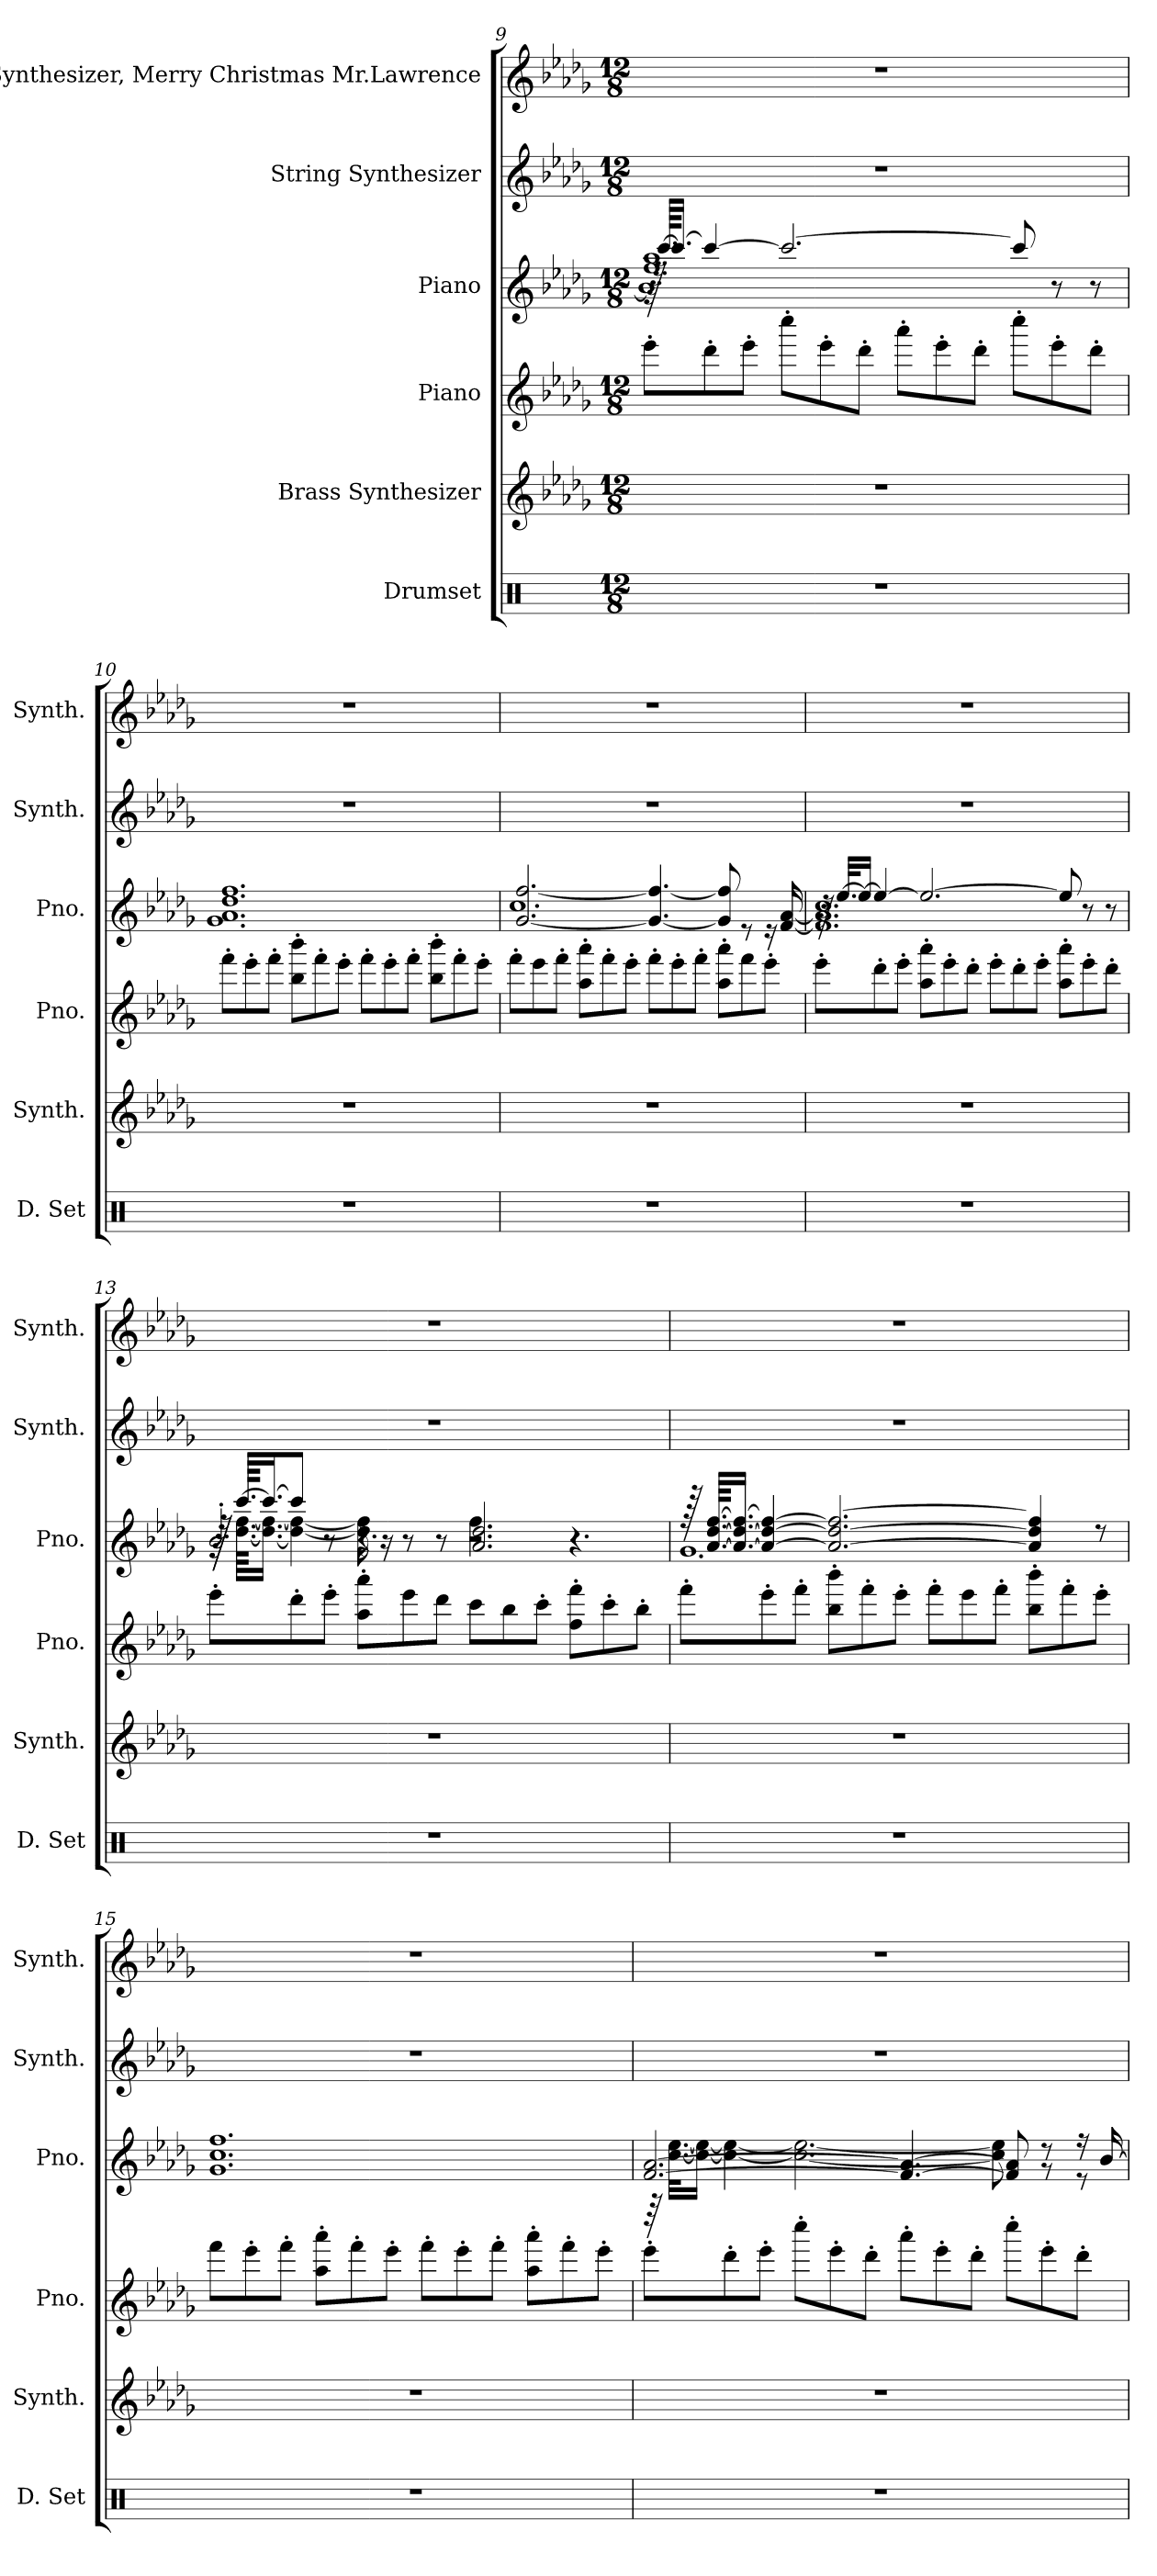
**kern	**kern	**kern	**kern	**kern	**kern
*part6	*part5	*part4	*part3	*part2	*part1
*staff6	*staff5	*staff4	*staff3	*staff2	*staff1
*I"Drumset	*I"Brass Synthesizer	*I"Piano	*I"Piano	*I"String Synthesizer	*I"Effect Synthesizer, Merry Christmas Mr.Lawrence
*I'D. Set	*I'Synth.	*I'Pno.	*I'Pno.	*I'Synth.	*I'Synth.
!!LO:PB:g=z
*clefX	*clefG2	*clefG2	*clefG2	*clefG2	*clefG2
*k[]	*k[b-e-a-d-g-]	*k[b-e-a-d-g-]	*k[b-e-a-d-g-]	*k[b-e-a-d-g-]	*k[b-e-a-d-g-]
*M12/8	*M12/8	*M12/8	*M12/8	*M12/8	*M12/8
*MM109	*MM109	*MM109	*MM109	*MM109	*MM109
=9	=9	=9	=9	=9	=9
*	*	*	*^	*	*^
*	*	*	*	*^	*	*	*^
*	*	*	*	*	*	*	*	*	*^
*	*	*	*	*	*	*	*	*	*	*^
*	*	*	*	*	*	*	*	*	*	*	*^
*	*	*	*	*	*	*	*	*	*	*	*	*^
*	*	*	*	*	*	*	*	*	*	*	*	*	*^
*	*	*	*	*	*	*	*	*	*	*	*	*	*	*^
1.r	1.r	8eee-'\L	128r	1.ff 1.aa-	1.b-]	1.r	1.r	8ryy	4ryy	4.ryy	2ryy	2ryy	2.ryy	2..ryy	1ryy
.	.	.	[64.ccc/KKLL	.	.	.	.	.	.	.	.	.	.	.	.
.	.	.	16.ccc/JJ_	.	.	.	.	.	.	.	.	.	.	.	.
*	*	*	*	*	*	*	*MM113	*	*	*	*	*	*	*	*
.	.	8ddd-'\	4ccc/_	.	.	.	.	1ryy	.	.	.	.	.	.	.
*	*	*	*	*	*	*	*MM107	*	*	*	*	*	*	*	*
.	.	8eee-'\J	.	.	.	.	.	.	1ryy	.	.	.	.	.	.
*	*	*	*	*	*	*	*MM108	*	*	*	*	*	*	*	*
.	.	8cccc'\L	2.ccc/_	.	.	.	.	.	.	1ryy	.	.	.	.	.
*	*	*	*	*	*	*	*MM114	*	*	*	*	*	*	*	*
.	.	8eee-'\	.	.	.	.	.	.	.	.	1ryy	8ryy	.	.	.
*	*	*	*	*	*	*	*MM115	*	*	*	*	*	*	*	*
.	.	8ddd-'\J	.	.	.	.	.	.	.	.	.	2..ryy	.	.	.
*	*	*	*	*	*	*	*MM107	*	*	*	*	*	*	*	*
.	.	8aaa-'\L	.	.	.	.	.	.	.	.	.	.	2.ryy	.	.
*	*	*	*	*	*	*	*MM116	*	*	*	*	*	*	*	*
.	.	8eee-'\	.	.	.	.	.	.	.	.	.	.	.	2ryy	.
*	*	*	*	*	*	*	*MM113	*	*	*	*	*	*	*	*
.	.	8ddd-'\J	.	.	.	.	.	.	.	.	.	.	.	.	2ryy
*	*	*	*	*	*	*	*MM109	*	*	*	*	*	*	*	*
.	.	8cccc'\L	8ccc/]	.	.	.	.	4.ryy	.	.	.	.	.	.	.
*	*	*	*	*	*	*	*MM115	*	*	*	*	*	*	*	*
.	.	8eee-'\	8r	.	.	.	.	.	4ryy	.	.	.	.	.	.
*	*	*	*	*	*	*	*MM108	*	*	*	*	*	*	*	*
.	.	8ddd-'\J	8r	.	.	.	.	.	.	8ryy	.	.	.	8ryy	.
*	*	*	*v	*v	*v	*	*v	*v	*v	*v	*v	*v	*v	*v	*v
=10	=10	=10	=10	=10	=10
*	*	*	*	*	*MM100
*	*	*	*	*	*^
*	*	*	*	*	*	*^
*	*	*	*	*	*	*	*^
*	*	*	*	*	*	*	*	*^
*	*	*	*	*	*	*	*	*	*^
*	*	*	*	*	*	*	*	*	*	*^
1.r	1.r	8fff'\L	1.g- 1.a- 1.dd- 1.ff	1.r	1.r	8ryy	4ryy	4.ryy	2ryy	2.ryy	1ryy
*	*	*	*	*	*MM111	*	*	*	*	*	*
.	.	8eee-'\	.	.	.	1ryy	.	.	.	.	.
*	*	*	*	*	*MM107	*	*	*	*	*	*
.	.	8fff'\J	.	.	.	.	1ryy	.	.	.	.
*	*	*	*	*	*MM106	*	*	*	*	*	*
.	.	8bb-\' 8bbb-\'L	.	.	.	.	.	1ryy	.	.	.
*	*	*	*	*	*MM110	*	*	*	*	*	*
.	.	8fff'\	.	.	.	.	.	.	1ryy	.	.
.	.	8eee-'\J	.	.	.	.	.	.	.	.	.
*	*	*	*	*	*MM112	*	*	*	*	*	*
.	.	8fff'\L	.	.	.	.	.	.	.	2.ryy	.
.	.	8eee-'\	.	.	.	.	.	.	.	.	.
*	*	*	*	*	*MM106	*	*	*	*	*	*
.	.	8fff'\J	.	.	.	.	.	.	.	.	2ryy
*	*	*	*	*	*MM108	*	*	*	*	*	*
.	.	8bb-\' 8bbb-\'L	.	.	.	4.ryy	.	.	.	.	.
*	*	*	*	*	*MM102	*	*	*	*	*	*
.	.	8fff'\	.	.	.	.	4ryy	.	.	.	.
*	*	*	*	*	*MM111	*	*	*	*	*	*
.	.	8eee-'\J	.	.	.	.	.	8ryy	.	.	.
*	*	*	*	*	*v	*v	*v	*v	*v	*v	*v
!!LO:PB:g=z
=11	=11	=11	=11	=11	=11
*	*	*	*	*	*MM105
*	*	*	*^	*	*^
*	*	*	*	*	*	*	*^
*	*	*	*	*	*	*	*	*^
*	*	*	*	*	*	*	*	*	*^
*	*	*	*	*	*	*	*	*	*	*^
*	*	*	*	*	*	*	*	*	*	*	*^
*	*	*	*	*	*	*	*	*	*	*	*	*^
1.r	1.r	8fff'\L	1.cc	[2.g-/ [2.ff/	1.r	1.r	4ryy	4.ryy	2ryy	2ryy	2.ryy	1ryy	1ryy
.	.	8eee-\	.	.	.	.	.	.	.	.	.	.	.
*	*	*	*	*	*	*MM108	*	*	*	*	*	*	*
.	.	8fff'\J	.	.	.	.	1ryy	.	.	.	.	.	.
*	*	*	*	*	*	*MM105	*	*	*	*	*	*	*
.	.	8aa-\' 8aaa-\'L	.	.	.	.	.	1ryy	.	.	.	.	.
*	*	*	*	*	*	*MM110	*	*	*	*	*	*	*
.	.	8fff'\	.	.	.	.	.	.	1ryy	8ryy	.	.	.
*	*	*	*	*	*	*MM107	*	*	*	*	*	*	*
.	.	8eee-'\J	.	.	.	.	.	.	.	2..ryy	.	.	.
*	*	*	*	*	*	*MM108	*	*	*	*	*	*	*
.	.	8fff'\L	.	4.g-/_ 4.ff/_	.	.	.	.	.	.	2.ryy	.	.
.	.	8eee-'\	.	.	.	.	.	.	.	.	.	.	.
*	*	*	*	*	*	*MM106	*	*	*	*	*	*	*
.	.	8fff'\J	.	.	.	.	.	.	.	.	.	2ryy	8ryy
*	*	*	*	*	*	*MM102	*	*	*	*	*	*	*
.	.	8aa-\' 8aaa-\'L	.	8g-/] 8ff/]	.	.	.	.	.	.	.	.	4.ryy
*	*	*	*	*	*	*MM112	*	*	*	*	*	*	*
.	.	8fff\	.	8r	.	.	4ryy	.	.	.	.	.	.
*	*	*	*	*	*	*MM115	*	*	*	*	*	*	*
.	.	8eee-'\J	.	16r	.	.	.	8ryy	.	.	.	.	.
.	.	.	.	[16f/ [16a-/	.	.	.	.	.	.	.	.	.
*	*	*	*v	*v	*	*	*	*	*	*	*	*	*
!!LO:PB:g=z	!!	!!	!!	!!	!!	!!	!!
=12	=12	=12	=12	=12	=12	=12	=12	=12	=12	=12	=12	=12
*	*	*	*	*	*MM106	*	*	*	*	*	*	*
*	*	*	*^	*	*	*	*	*	*	*	*	*
*	*	*	*	*^	*	*	*	*	*	*	*	*	*
1.r	1.r	8eee-'\L	64r	1.cc	1.f] 1.a-]	1.r	1.r	8ryy	4ryy	4.ryy	2ryy	2.ryy	2..ryy	1ryy
.	.	.	[32.ee-/KLL	.	.	.	.	.	.	.	.	.	.	.
.	.	.	16ee-/JJ_	.	.	.	.	.	.	.	.	.	.	.
*	*	*	*	*	*	*	*MM115	*	*	*	*	*	*	*
.	.	8ddd-'\	4ee-/_	.	.	.	.	1ryy	.	.	.	.	.	.
*	*	*	*	*	*	*	*MM108	*	*	*	*	*	*	*
.	.	8eee-'\J	.	.	.	.	.	.	1ryy	.	.	.	.	.
*	*	*	*	*	*	*	*MM109	*	*	*	*	*	*	*
.	.	8aa-\' 8aaa-\'L	2.ee-/_	.	.	.	.	.	.	1ryy	.	.	.	.
*	*	*	*	*	*	*	*MM114	*	*	*	*	*	*	*
.	.	8eee-'\	.	.	.	.	.	.	.	.	1ryy	.	.	.
.	.	8ddd-'\J	.	.	.	.	.	.	.	.	.	.	.	.
*	*	*	*	*	*	*	*MM107	*	*	*	*	*	*	*
.	.	8eee-'\L	.	.	.	.	.	.	.	.	.	2.ryy	.	.
*	*	*	*	*	*	*	*MM109	*	*	*	*	*	*	*
.	.	8ddd-'\	.	.	.	.	.	.	.	.	.	.	2ryy	.
*	*	*	*	*	*	*	*MM106	*	*	*	*	*	*	*
.	.	8eee-'\J	.	.	.	.	.	.	.	.	.	.	.	2ryy
*	*	*	*	*	*	*	*MM108	*	*	*	*	*	*	*
.	.	8aa-\' 8aaa-\'L	8ee-/]	.	.	.	.	4.ryy	.	.	.	.	.	.
*	*	*	*	*	*	*	*MM111	*	*	*	*	*	*	*
.	.	8eee-'\	8r	.	.	.	.	.	4ryy	.	.	.	.	.
*	*	*	*	*	*	*	*MM101	*	*	*	*	*	*	*
.	.	8ddd-'\J	8r	.	.	.	.	.	.	8ryy	.	.	8ryy	.
*	*	*	*	*	*	*	*v	*v	*v	*v	*v	*v	*v	*v
!!LO:PB:g=z
=13	=13	=13	=13	=13	=13	=13	=13
*	*	*	*	*	*	*	*MM117
*	*	*	*	*	*	*	*^
*	*	*	*	*	*	*	*	*^
*	*	*	*	*	*	*	*	*	*^
*	*	*	*	*	*	*	*	*	*	*^
*	*	*	*	*	*	*	*	*	*	*	*^
*	*	*	*	*	*	*	*	*	*	*	*	*^
*	*	*	*	*	*	*	*	*	*	*	*	*	*^
*	*	*	*	*	*	*	*	*	*	*	*	*	*	*^
1.r	1.r	8eee-'\L	128r	128r	2.b-'/	1.r	1.r	8ryy	4ryy	4.ryy	2ryy	2ryy	2.ryy	2..ryy	1ryy
.	.	.	[64.ccc/KKLL	[64.dd-\ [64.ff\KKLL	.	.	.	.	.	.	.	.	.	.	.
.	.	.	16.ccc/J_	16.dd-\_ 16.ff\_JJ	.	.	.	.	.	.	.	.	.	.	.
*	*	*	*	*	*	*	*MM115	*	*	*	*	*	*	*	*
.	.	8ddd-'\	8ccc/J]	4dd-\_ 4ff\_	.	.	.	1ryy	.	.	.	.	.	.	.
*	*	*	*	*	*	*	*MM108	*	*	*	*	*	*	*	*
.	.	8eee-'\J	8r	.	.	.	.	.	1ryy	.	.	.	.	.	.
*	*	*	*	*	*	*	*MM112	*	*	*	*	*	*	*	*
.	.	8aa-\' 8aaa-\'L	4.r	16dd-\] 16ff\]	.	.	.	.	.	1ryy	.	.	.	.	.
.	.	.	.	16r	.	.	.	.	.	.	.	.	.	.	.
*	*	*	*	*	*	*	*MM106	*	*	*	*	*	*	*	*
.	.	8eee-\	.	8r	.	.	.	.	.	.	1ryy	8ryy	.	.	.
*	*	*	*	*	*	*	*MM112	*	*	*	*	*	*	*	*
.	.	8ddd-\J	.	8r	.	.	.	.	.	.	.	2..ryy	.	.	.
*	*	*	*	*	*	*	*MM101	*	*	*	*	*	*	*	*
.	.	8ccc\L	2.r	4.ff\	2.a-/ 2.dd-/	.	.	.	.	.	.	.	2.ryy	.	.
*	*	*	*	*	*	*	*MM112	*	*	*	*	*	*	*	*
.	.	8bb-\	.	.	.	.	.	.	.	.	.	.	.	2ryy	.
*	*	*	*	*	*	*	*MM102	*	*	*	*	*	*	*	*
.	.	8ccc'\J	.	.	.	.	.	.	.	.	.	.	.	.	2ryy
*	*	*	*	*	*	*	*MM110	*	*	*	*	*	*	*	*
.	.	8ff\' 8fff\'L	.	4.r	.	.	.	4.ryy	.	.	.	.	.	.	.
*	*	*	*	*	*	*	*MM107	*	*	*	*	*	*	*	*
.	.	8ccc'\	.	.	.	.	.	.	4ryy	.	.	.	.	.	.
*	*	*	*	*	*	*	*MM111	*	*	*	*	*	*	*	*
.	.	8bb-'\J	.	.	.	.	.	.	.	8ryy	.	.	.	8ryy	.
*	*	*	*v	*v	*v	*	*v	*v	*v	*v	*v	*v	*v	*v	*v
!!LO:PB:g=z
=14	=14	=14	=14	=14	=14
*	*	*	*	*	*MM99
*	*	*	*^	*	*^
*	*	*	*	*	*	*	*^
*	*	*	*	*	*	*	*	*^
*	*	*	*	*	*	*	*	*	*^
*	*	*	*	*	*	*	*	*	*	*^
*	*	*	*	*	*	*	*	*	*	*	*^
*	*	*	*	*	*	*	*	*	*	*	*	*^
1.r	1.r	8fff'\L	128r	1.g-	1.r	1.r	8ryy	4ryy	4.ryy	2ryy	2.ryy	2..ryy	1ryy
.	.	.	[64.a-/ [64.dd-/ [64.ff/KKLL	.	.	.	.	.	.	.	.	.	.
.	.	.	16.a-/_ 16.dd-/_ 16.ff/_JJ	.	.	.	.	.	.	.	.	.	.
*	*	*	*	*	*	*MM112	*	*	*	*	*	*	*
.	.	8eee-'\	4a-/_ 4dd-/_ 4ff/_	.	.	.	1ryy	.	.	.	.	.	.
*	*	*	*	*	*	*MM106	*	*	*	*	*	*	*
.	.	8fff'\J	.	.	.	.	.	1ryy	.	.	.	.	.
*	*	*	*	*	*	*MM113	*	*	*	*	*	*	*
.	.	8bb-\' 8bbb-\'L	2.a-/_ 2.dd-/_ 2.ff/_	.	.	.	.	.	1ryy	.	.	.	.
*	*	*	*	*	*	*MM110	*	*	*	*	*	*	*
.	.	8fff'\	.	.	.	.	.	.	.	1ryy	.	.	.
.	.	8eee-'\J	.	.	.	.	.	.	.	.	.	.	.
*	*	*	*	*	*	*MM109	*	*	*	*	*	*	*
.	.	8fff'\L	.	.	.	.	.	.	.	.	2.ryy	.	.
*	*	*	*	*	*	*MM112	*	*	*	*	*	*	*
.	.	8eee-\	.	.	.	.	.	.	.	.	.	2ryy	.
*	*	*	*	*	*	*MM110	*	*	*	*	*	*	*
.	.	8fff'\J	.	.	.	.	.	.	.	.	.	.	2ryy
*	*	*	*	*	*	*MM112	*	*	*	*	*	*	*
.	.	8bb-\' 8bbb-\'L	4a-/] 4dd-/] 4ff/]	.	.	.	4.ryy	.	.	.	.	.	.
*	*	*	*	*	*	*MM108	*	*	*	*	*	*	*
.	.	8fff'\	.	.	.	.	.	4ryy	.	.	.	.	.
*	*	*	*	*	*	*MM105	*	*	*	*	*	*	*
.	.	8eee-'\J	8r	.	.	.	.	.	8ryy	.	.	8ryy	.
*	*	*	*v	*v	*	*v	*v	*v	*v	*v	*v	*v	*v
=15	=15	=15	=15	=15	=15
*	*	*	*	*	*MM108
*	*	*	*	*	*^
*	*	*	*	*	*	*^
*	*	*	*	*	*	*	*^
*	*	*	*	*	*	*	*	*^
*	*	*	*	*	*	*	*	*	*^
*	*	*	*	*	*	*	*	*	*	*^
1.r	1.r	8fff\L	1.g- 1.cc 1.ff	1.r	1.r	8ryy	4ryy	2ryy	2ryy	2.ryy	2..ryy
*	*	*	*	*	*MM106	*	*	*	*	*	*
.	.	8eee-'\	.	.	.	1ryy	.	.	.	.	.
*	*	*	*	*	*MM107	*	*	*	*	*	*
.	.	8fff'\J	.	.	.	.	1ryy	.	.	.	.
.	.	8aa-\' 8aaa-\'L	.	.	.	.	.	.	.	.	.
*	*	*	*	*	*MM113	*	*	*	*	*	*
.	.	8fff'\	.	.	.	.	.	1ryy	8ryy	.	.
*	*	*	*	*	*MM106	*	*	*	*	*	*
.	.	8eee-'\J	.	.	.	.	.	.	2..ryy	.	.
*	*	*	*	*	*MM109	*	*	*	*	*	*
.	.	8fff'\L	.	.	.	.	.	.	.	2.ryy	.
*	*	*	*	*	*MM108	*	*	*	*	*	*
.	.	8eee-'\	.	.	.	.	.	.	.	.	2ryy
.	.	8fff'\J	.	.	.	.	.	.	.	.	.
*	*	*	*	*	*MM109	*	*	*	*	*	*
.	.	8aa-\' 8aaa-\'L	.	.	.	4.ryy	.	.	.	.	.
*	*	*	*	*	*MM108	*	*	*	*	*	*
.	.	8fff'\	.	.	.	.	4ryy	.	.	.	.
*	*	*	*	*	*MM117	*	*	*	*	*	*
.	.	8eee-'\J	.	.	.	.	.	.	.	.	8ryy
*	*	*	*	*	*v	*v	*v	*v	*v	*v	*v
!!LO:PB:g=z
=16	=16	=16	=16	=16	=16
*	*	*	*	*	*MM112
*	*	*	*^	*	*^
*	*	*	*	*	*	*	*^
*	*	*	*	*	*	*	*	*^
*	*	*	*	*	*	*	*	*	*^
*	*	*	*	*	*	*	*	*	*	*^
*	*	*	*	*	*	*	*	*	*	*	*^
*	*	*	*	*	*	*	*	*	*	*	*	*^
*	*	*	*	*	*	*	*	*	*	*	*	*	*^
1.r	1.r	8eee-'\L	[2.f/ [2.a-/	64r	1.r	1.r	8ryy	4ryy	4.ryy	2ryy	2ryy	2.ryy	2..ryy	1ryy
.	.	.	.	[32.cc\ [32.ee-\KLL	.	.	.	.	.	.	.	.	.	.
.	.	.	.	16cc\_ 16ee-\_JJ	.	.	.	.	.	.	.	.	.	.
*	*	*	*	*	*	*MM111	*	*	*	*	*	*	*	*
.	.	8ddd-'\	.	4cc\_ 4ee-\_	.	.	1ryy	.	.	.	.	.	.	.
*	*	*	*	*	*	*MM115	*	*	*	*	*	*	*	*
.	.	8eee-'\J	.	.	.	.	.	1ryy	.	.	.	.	.	.
*	*	*	*	*	*	*MM103	*	*	*	*	*	*	*	*
.	.	8cccc'\L	.	2.cc\_ 2.ee-\_	.	.	.	.	1ryy	.	.	.	.	.
*	*	*	*	*	*	*MM115	*	*	*	*	*	*	*	*
.	.	8eee-'\	.	.	.	.	.	.	.	1ryy	8ryy	.	.	.
*	*	*	*	*	*	*MM114	*	*	*	*	*	*	*	*
.	.	8ddd-'\J	.	.	.	.	.	.	.	.	2..ryy	.	.	.
*	*	*	*	*	*	*MM111	*	*	*	*	*	*	*	*
.	.	8aaa-'\L	4.f/_ 4.a-/_	.	.	.	.	.	.	.	.	2.ryy	.	.
*	*	*	*	*	*	*MM114	*	*	*	*	*	*	*	*
.	.	8eee-'\	.	.	.	.	.	.	.	.	.	.	2ryy	.
*	*	*	*	*	*	*MM103	*	*	*	*	*	*	*	*
.	.	8ddd-'\J	.	.	.	.	.	.	.	.	.	.	.	2ryy
*	*	*	*	*	*	*MM111	*	*	*	*	*	*	*	*
.	.	8cccc'\L	8f/] 8a-/]	8cc\] 8ee-\]	.	.	4.ryy	.	.	.	.	.	.	.
*	*	*	*	*	*	*MM106	*	*	*	*	*	*	*	*
.	.	8eee-'\	8r	8r	.	.	.	4ryy	.	.	.	.	.	.
*	*	*	*	*	*	*MM107	*	*	*	*	*	*	*	*
.	.	8ddd-'\J	16r	8r	.	.	.	.	8ryy	.	.	.	8ryy	.
.	.	.	[16b-/	.	.	.	.	.	.	.	.	.	.	.
*	*	*	*v	*v	*	*v	*v	*v	*v	*v	*v	*v	*v	*v
=	=	=	=	=	=
*-	*-	*-	*-	*-	*-
